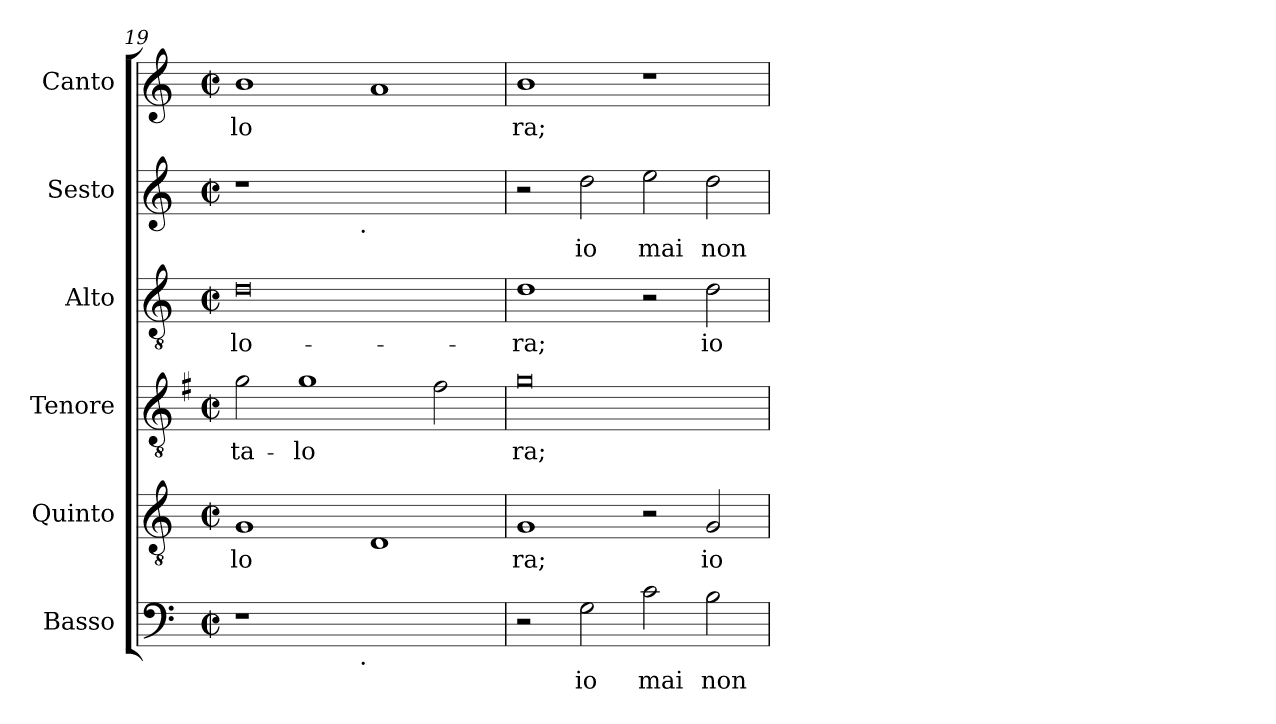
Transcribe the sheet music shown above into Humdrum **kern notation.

**kern	**text	**kern	**text	**kern	**text	**kern	**text	**kern	**text	**kern	**text
*part6	*part6	*part5	*part5	*part4	*part4	*part3	*part3	*part2	*part2	*part1	*part1
*staff6	*staff6	*staff5	*staff5	*staff4	*staff4	*staff3	*staff3	*staff2	*staff2	*staff1	*staff1
*I"Basso	*	*I"Quinto	*	*I"Tenore	*	*I"Alto	*	*I"Sesto	*	*I"Canto	*
*clefF4	*	*clefGv2	*	*clefGv2	*	*clefGv2	*	*clefG2	*	*clefG2	*
*	*	*	*	*ITrd-3c-5	*	*	*	*	*	*	*
*k[]	*	*k[]	*	*k[]	*	*k[]	*	*k[]	*	*k[]	*
*C:	*	*C:	*	*C:	*	*C:	*	*C:	*	*C:	*
*M2/2	*	*M2/2	*	*M2/2	*	*M2/2	*	*M2/2	*	*M2/2	*
*met(c|)	*	*met(c|)	*	*met(c|)	*	*met(c|)	*	*met(c|)	*	*met(c|)	*
=19	=19	=19	=19	=19	=19	=19	=19	=19	=19	=19	=19
!	!	!	!LO:LY:b:cj	!	!LO:LY:b:cj	!	!LO:LY:b:cj	!	!	!	!LO:LY:b:cj
*^	*	*	*	*	*	*	*	*^	*	*	*
1r	2ryy	.	1G	-lo-	2cc\	ta-	0d	-lo-	1r	2ryy	.	1b	lo
!	!	!	!	!	!	!LO:LY:b:cj	!	!	!	!	!	!	!
.	4...ryy	.	.	.	1cc	-lo-	.	.	.	4...ryy	.	.	.
!	!	!	!	!	!	!	!	!	!	!LO:TX:b:t=.	!	!	!
!	!LO:TX:b:t=.	!	!	!	!	!	!	!	!	!	!	!	!
.	1ryy	.	.	.	.	.	.	.	.	1ryy	.	.	.
!	!	!	!	!LO:LY:b:cj	!	!	!	!	!	!	!	!	!LO:LY:b:cj
1ryy	.	.	1D	--	.	.	.	.	1ryy	.	.	1a	.
!	!	!	!	!	!	!LO:LY:b:cj	!	!	!	!	!	!	!
.	.	.	.	.	2b\	--	.	.	.	.	.	.	.
.	32ryy	.	.	.	.	.	.	.	.	32ryy	.	.	.
=20	=20	=20	=20	=20	=20	=20	=20	=20	=20	=20	=20	=20	=20
!	!	!	!	!LO:LY:b:cj	!	!LO:LY:b:cj	!	!LO:LY:b:cj	!	!	!	!	!LO:LY:b:cj
*v	*v	*	*	*	*	*	*	*	*v	*v	*	*	*
2r	.	1G	-ra;	0cc	-ra;	1d	-ra;	2r	.	1b	ra;
!	!LO:LY:b:cj	!	!	!	!	!	!	!	!LO:LY:b:cj	!	!
2G\	io	.	.	.	.	.	.	2dd\	io	.	.
!	!LO:LY:b:cj	!	!	!	!	!	!	!	!LO:LY:b:cj	!	!
2c\	mai	2r	.	.	.	2r	.	2ee\	mai	1r	.
!	!LO:LY:b:cj	!	!LO:LY:b:cj	!	!	!	!LO:LY:b:cj	!	!LO:LY:b:cj	!	!
2B\	non	2G/	io	.	.	2d\	io	2dd\	non	.	.
=	=	=	=	=	=	=	=	=	=	=	=
*-	*-	*-	*-	*-	*-	*-	*-	*-	*-	*-	*-
